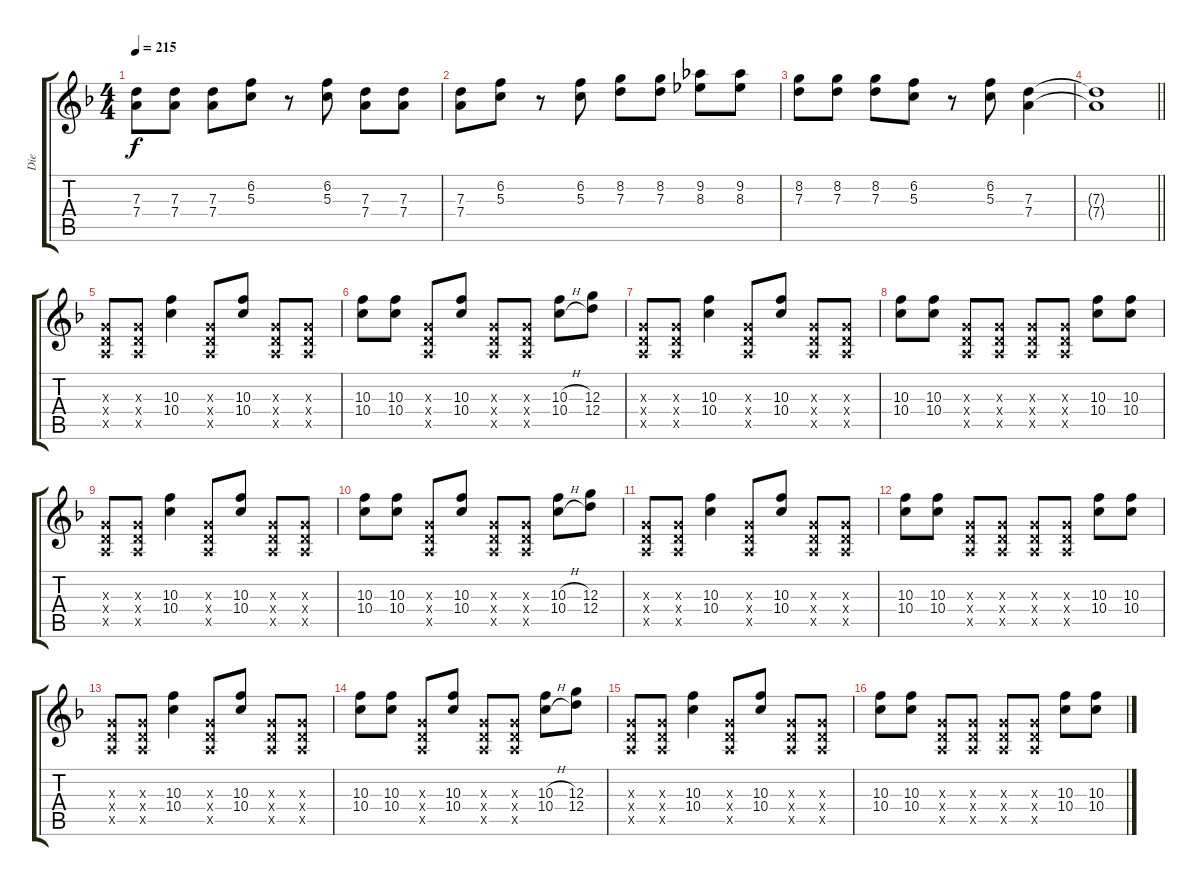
\track ("Die" "Die") {instrument distortionguitar}
\staff {score tabs}
\tuning (E4 B3 G3 D3 A2 D2) {hide}
\ts (4 4)
\tempo 215
\clef g2
\ks f
(7.3 7.4).8{dy f} (7.3 7.4).8 (7.3 7.4).8 (6.2 5.3).8 r.8 (6.2 5.3).8 (7.3 7.4).8 (7.3 7.4).8 |
(7.3 7.4).8 (6.2 5.3).8 r.8 (6.2 5.3).8 (8.2 7.3).8 (8.2 7.3).8 (9.2 8.3).8 (9.2 8.3).8 |
(8.2 7.3).8 (8.2 7.3).8 (8.2 7.3).8 (6.2 5.3).8 r.8 (6.2 5.3).8 (7.3 7.4).4 |
\barLineRight lightlight
(7.3{t} 7.4{t}).1 |
(0.3{x} 0.4{x} 0.5{x}).8{instrument electricguitarclean} (0.3{x} 0.4{x} 0.5{x}).8 (10.3 10.4).4 (0.3{x} 0.4{x} 0.5{x}).8 (10.3 10.4).8 (0.3{x} 0.4{x} 0.5{x}).8 (0.3{x} 0.4{x} 0.5{x}).8 |
(10.3 10.4).8 (10.3 10.4).8 (0.3{x} 0.4{x} 0.5{x}).8 (10.3 10.4).8 (0.3{x} 0.4{x} 0.5{x}).8 (0.3{x} 0.4{x} 0.5{x}).8 (10.3{h} 10.4{h}).8 (12.3 12.4).8 |
(0.3{x} 0.4{x} 0.5{x}).8 (0.3{x} 0.4{x} 0.5{x}).8 (10.3 10.4).4 (0.3{x} 0.4{x} 0.5{x}).8 (10.3 10.4).8 (0.3{x} 0.4{x} 0.5{x}).8 (0.3{x} 0.4{x} 0.5{x}).8 |
(10.3 10.4).8 (10.3 10.4).8 (0.3{x} 0.4{x} 0.5{x}).8 (0.3{x} 0.4{x} 0.5{x}).8 (0.3{x} 0.4{x} 0.5{x}).8 (0.3{x} 0.4{x} 0.5{x}).8 (10.3 10.4).8 (10.3 10.4).8 |
(0.3{x} 0.4{x} 0.5{x}).8 (0.3{x} 0.4{x} 0.5{x}).8 (10.3 10.4).4 (0.3{x} 0.4{x} 0.5{x}).8 (10.3 10.4).8 (0.3{x} 0.4{x} 0.5{x}).8 (0.3{x} 0.4{x} 0.5{x}).8 |
(10.3 10.4).8 (10.3 10.4).8 (0.3{x} 0.4{x} 0.5{x}).8 (10.3 10.4).8 (0.3{x} 0.4{x} 0.5{x}).8 (0.3{x} 0.4{x} 0.5{x}).8 (10.3{h} 10.4{h}).8 (12.3 12.4).8 |
(0.3{x} 0.4{x} 0.5{x}).8 (0.3{x} 0.4{x} 0.5{x}).8 (10.3 10.4).4 (0.3{x} 0.4{x} 0.5{x}).8 (10.3 10.4).8 (0.3{x} 0.4{x} 0.5{x}).8 (0.3{x} 0.4{x} 0.5{x}).8 |
(10.3 10.4).8 (10.3 10.4).8 (0.3{x} 0.4{x} 0.5{x}).8 (0.3{x} 0.4{x} 0.5{x}).8 (0.3{x} 0.4{x} 0.5{x}).8 (0.3{x} 0.4{x} 0.5{x}).8 (10.3 10.4).8 (10.3 10.4).8 |
(0.3{x} 0.4{x} 0.5{x}).8 (0.3{x} 0.4{x} 0.5{x}).8 (10.3 10.4).4 (0.3{x} 0.4{x} 0.5{x}).8 (10.3 10.4).8 (0.3{x} 0.4{x} 0.5{x}).8 (0.3{x} 0.4{x} 0.5{x}).8 |
(10.3 10.4).8 (10.3 10.4).8 (0.3{x} 0.4{x} 0.5{x}).8 (10.3 10.4).8 (0.3{x} 0.4{x} 0.5{x}).8 (0.3{x} 0.4{x} 0.5{x}).8 (10.3{h} 10.4{h}).8 (12.3 12.4).8 |
(0.3{x} 0.4{x} 0.5{x}).8 (0.3{x} 0.4{x} 0.5{x}).8 (10.3 10.4).4 (0.3{x} 0.4{x} 0.5{x}).8 (10.3 10.4).8 (0.3{x} 0.4{x} 0.5{x}).8 (0.3{x} 0.4{x} 0.5{x}).8 |
(10.3 10.4).8 (10.3 10.4).8 (0.3{x} 0.4{x} 0.5{x}).8 (0.3{x} 0.4{x} 0.5{x}).8 (0.3{x} 0.4{x} 0.5{x}).8 (0.3{x} 0.4{x} 0.5{x}).8 (10.3 10.4).8 (10.3 10.4).8
